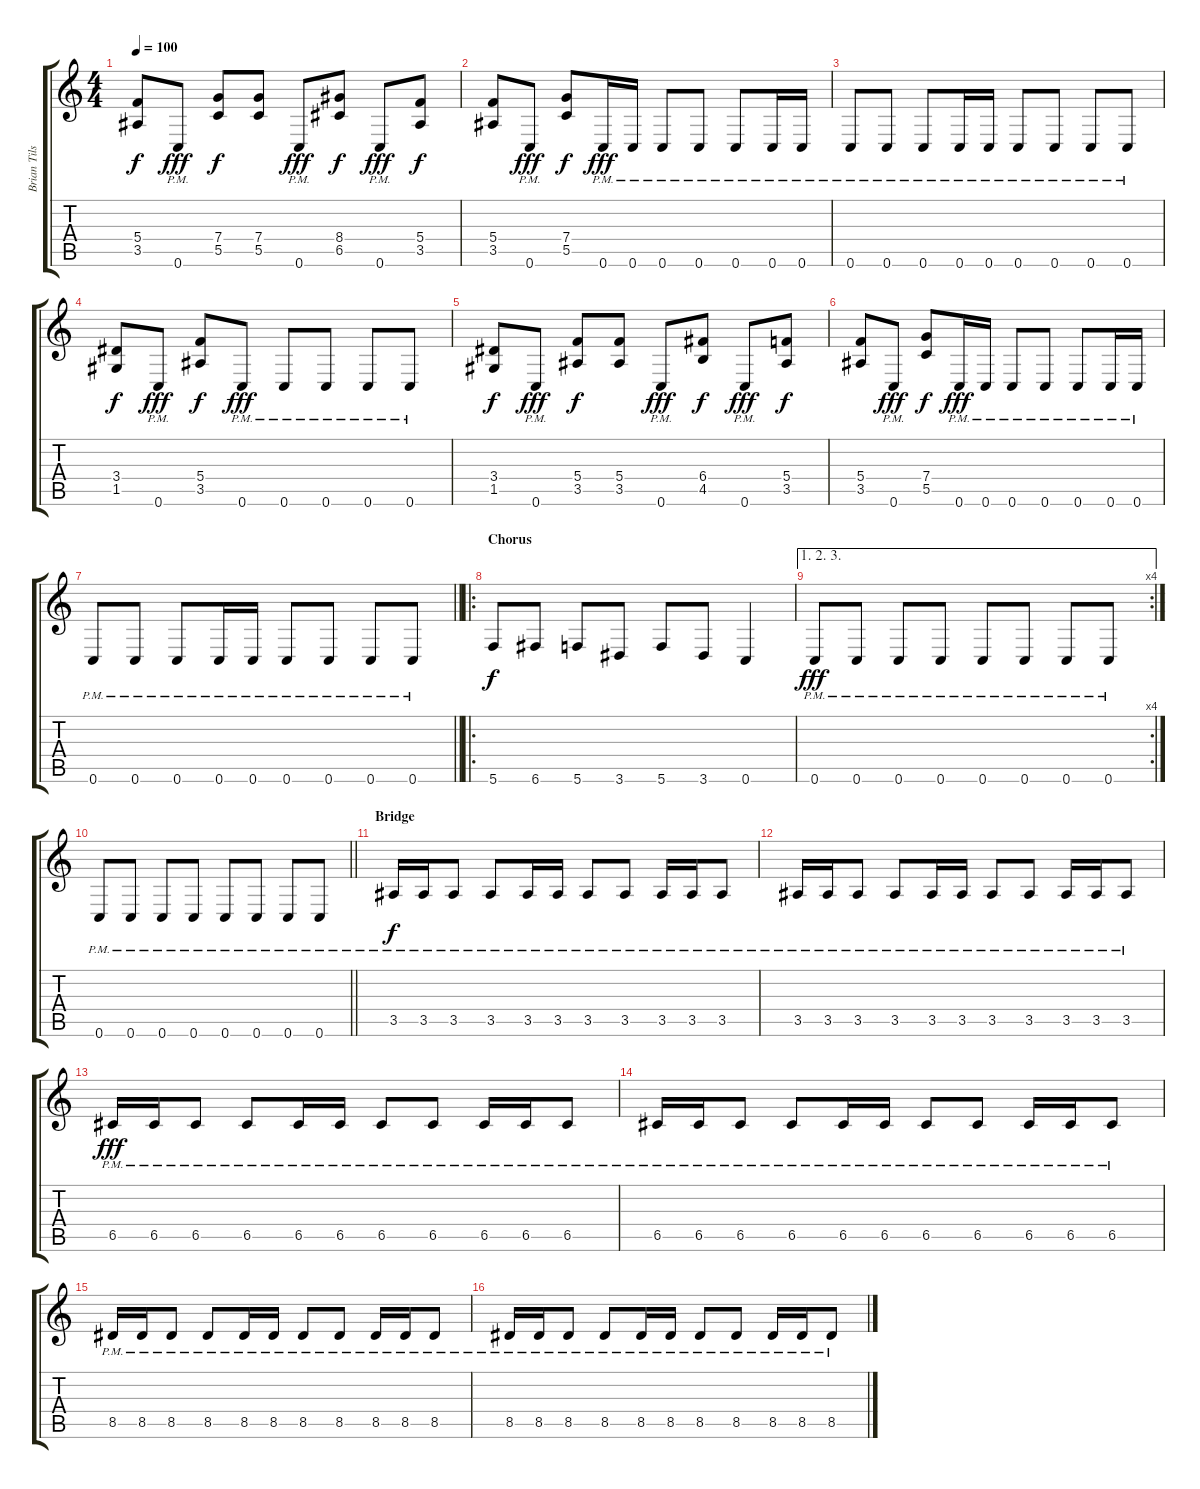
\track ("Brian Tilse" "Brian Tils") {instrument distortionguitar}
\staff {score tabs}
\tuning (D4 A3 F3 C3 G2 C2) {hide}
\ts (4 4)
\tempo 100
\clef g2
\ks c
(5.4 3.5).8{dy f} 0.6{pm}.8{dy fff} (7.4 5.5).8{dy f} (7.4 5.5).8 0.6{pm}.8{dy fff} (8.4 6.5).8{dy f} 0.6{pm}.8{dy fff} (5.4 3.5).8{dy f} |
(5.4 3.5).8 0.6{pm}.8{dy fff} (7.4 5.5).8{dy f} 0.6{pm}.16{dy fff} 0.6{pm}.16 0.6{pm}.8 0.6{pm}.8 0.6{pm}.8 0.6{pm}.16 0.6{pm}.16 |
0.6{pm}.8 0.6{pm}.8 0.6{pm}.8 0.6{pm}.16 0.6{pm}.16 0.6{pm}.8 0.6{pm}.8 0.6{pm}.8 0.6{pm}.8 |
(3.4 1.5).8{dy f} 0.6{pm}.8{dy fff} (5.4 3.5).8{dy f} 0.6{pm}.8{dy fff} 0.6{pm}.8 0.6{pm}.8 0.6{pm}.8 0.6{pm}.8 |
(3.4 1.5).8{dy f} 0.6{pm}.8{dy fff} (5.4 3.5).8{dy f} (5.4 3.5).8 0.6{pm}.8{dy fff} (6.4 4.5).8{dy f} 0.6{pm}.8{dy fff} (5.4 3.5).8{dy f} |
(5.4 3.5).8 0.6{pm}.8{dy fff} (7.4 5.5).8{dy f} 0.6{pm}.16{dy fff} 0.6{pm}.16 0.6{pm}.8 0.6{pm}.8 0.6{pm}.8 0.6{pm}.16 0.6{pm}.16 |
\barLineRight lightlight
0.6{pm}.8 0.6{pm}.8 0.6{pm}.8 0.6{pm}.16 0.6{pm}.16 0.6{pm}.8 0.6{pm}.8 0.6{pm}.8 0.6{pm}.8 |
\ro
\section ("" "Chorus")
5.6.8{dy f} 6.6.8 5.6.8 3.6.8 5.6.8 3.6.8 0.6.4 |
\ae (1 2 3)
\rc 4
0.6{pm}.8{dy fff} 0.6{pm}.8 0.6{pm}.8 0.6{pm}.8 0.6{pm}.8 0.6{pm}.8 0.6{pm}.8 0.6{pm}.8 |
\barLineRight lightlight
0.6{pm}.8 0.6{pm}.8 0.6{pm}.8 0.6{pm}.8 0.6{pm}.8 0.6{pm}.8 0.6{pm}.8 0.6{pm}.8 |
\section ("" "Bridge")
3.5{pm}.16{dy f} 3.5{pm}.16 3.5{pm}.8 3.5{pm}.8 3.5{pm}.16 3.5{pm}.16 3.5{pm}.8 3.5{pm}.8 3.5{pm}.16 3.5{pm}.16 3.5{pm}.8 |
3.5{pm}.16 3.5{pm}.16 3.5{pm}.8 3.5{pm}.8 3.5{pm}.16 3.5{pm}.16 3.5{pm}.8 3.5{pm}.8 3.5{pm}.16 3.5{pm}.16 3.5{pm}.8 |
6.5{pm}.16{dy fff} 6.5{pm}.16 6.5{pm}.8 6.5{pm}.8 6.5{pm}.16 6.5{pm}.16 6.5{pm}.8 6.5{pm}.8 6.5{pm}.16 6.5{pm}.16 6.5{pm}.8 |
6.5{pm}.16 6.5{pm}.16 6.5{pm}.8 6.5{pm}.8 6.5{pm}.16 6.5{pm}.16 6.5{pm}.8 6.5{pm}.8 6.5{pm}.16 6.5{pm}.16 6.5{pm}.8 |
8.5{pm}.16 8.5{pm}.16 8.5{pm}.8 8.5{pm}.8 8.5{pm}.16 8.5{pm}.16 8.5{pm}.8 8.5{pm}.8 8.5{pm}.16 8.5{pm}.16 8.5{pm}.8 |
8.5{pm}.16 8.5{pm}.16 8.5{pm}.8 8.5{pm}.8 8.5{pm}.16 8.5{pm}.16 8.5{pm}.8 8.5{pm}.8 8.5{pm}.16 8.5{pm}.16 8.5{pm}.8
